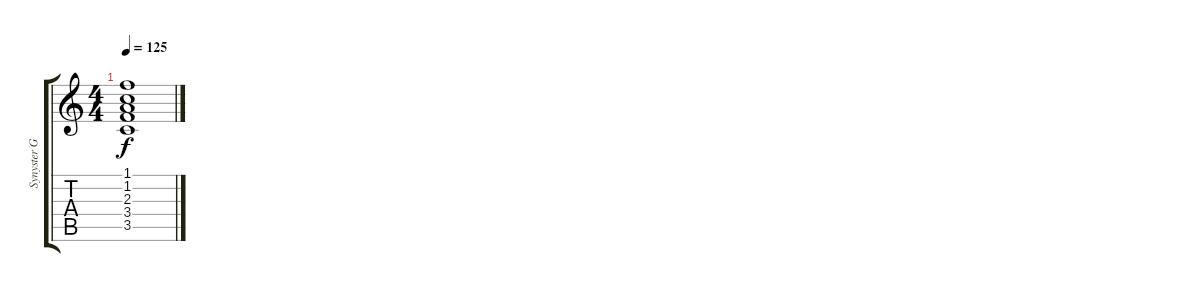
\track ("Synyster Gates" "Synyster G") {instrument distortionguitar}
\staff {score tabs}
\tuning (E4 B3 G3 D3 A2 D2) {hide}
\ts (4 4)
\tempo 125
\clef g2
\ks c
(1.1{t} 1.2{t} 2.3{t} 3.4{t} 3.5{t}).1{dy f}
